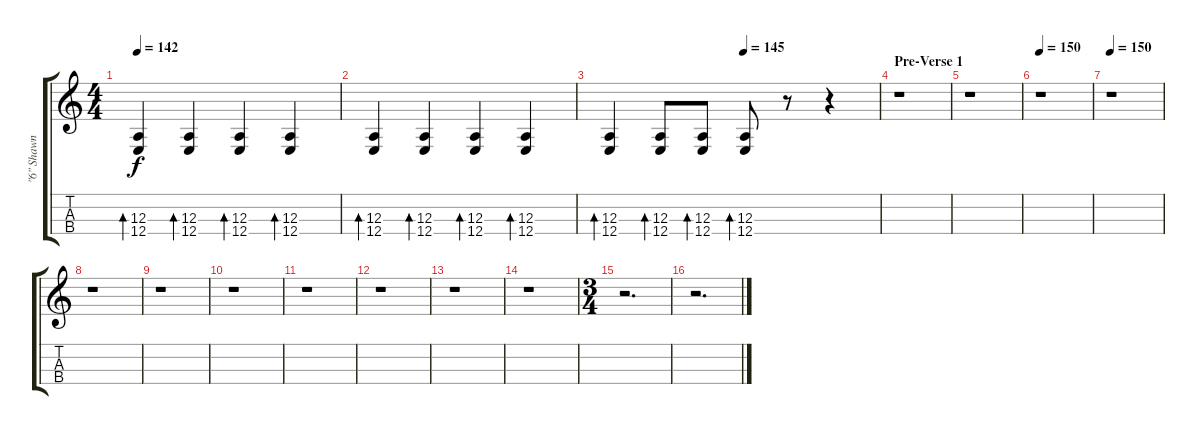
\track ("\"6\" Shawn \"Clown\" Crahan (Perc)" "\"6\" Shawn ") {instrument melodictom}
\staff {score tabs}
\tuning (G3 D3 A2 E2) {hide}
\ts (4 4)
\tempo 142
\clef g2
\ks c
(12.3 12.4).4{bd 120 dy f} (12.3 12.4).4{bd 120} (12.3 12.4).4{bd 120} (12.3 12.4).4{bd 120} |
(12.3 12.4).4{bd 120} (12.3 12.4).4{bd 120} (12.3 12.4).4{bd 120} (12.3 12.4).4{bd 120} |
\tempo (145 0.5)
(12.3 12.4).4{bd 120} (12.3 12.4).8{bd 120} (12.3 12.4).8{bd 120} (12.3 12.4).8{bd 120} r.8 r.4 |
\section ("" "Pre-Verse 1")
r.1 |
r.1 |
\tempo 150
r.1 |
\tempo 150
r.1 |
r.1 |
r.1 |
r.1 |
r.1 |
r.1 |
r.1 |
r.1 |
\ts (3 4)
r.2{d} |
r.2{d}
